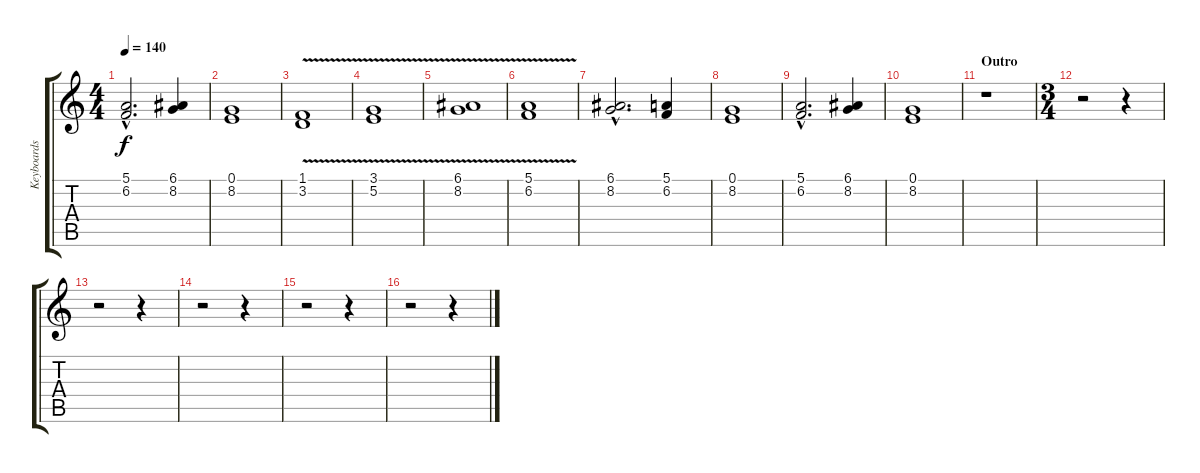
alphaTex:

\track ("Keyboards 3" "Keyboards ") {instrument brasssection}
\staff {score tabs}
\tuning (E4 B3 G3 D3 A2 E2) {hide}
\ts (4 4)
\tempo 140
\clef g2
\ks c
(5.1{hac} 6.2{hac}).2{d dy f} (6.1 8.2).4 |
(0.1 8.2).1 |
(1.1 3.2{v}).1{volume 11 instrument lead6voice} |
(3.1 5.2{v}).1 |
(6.1 8.2{v}).1 |
(5.1{v} 6.2{v}).1 |
(6.1{hac} 8.2{hac}).2{d} (5.1 6.2).4 |
(0.1 8.2).1 |
(5.1{hac} 6.2{hac}).2{d} (6.1 8.2).4 |
(0.1 8.2).1 |
\section ("" "Outro")
r.1 |
\ts (3 4)
r.2 r.4 |
r.2 r.4 |
r.2 r.4 |
r.2 r.4 |
r.2 r.4
